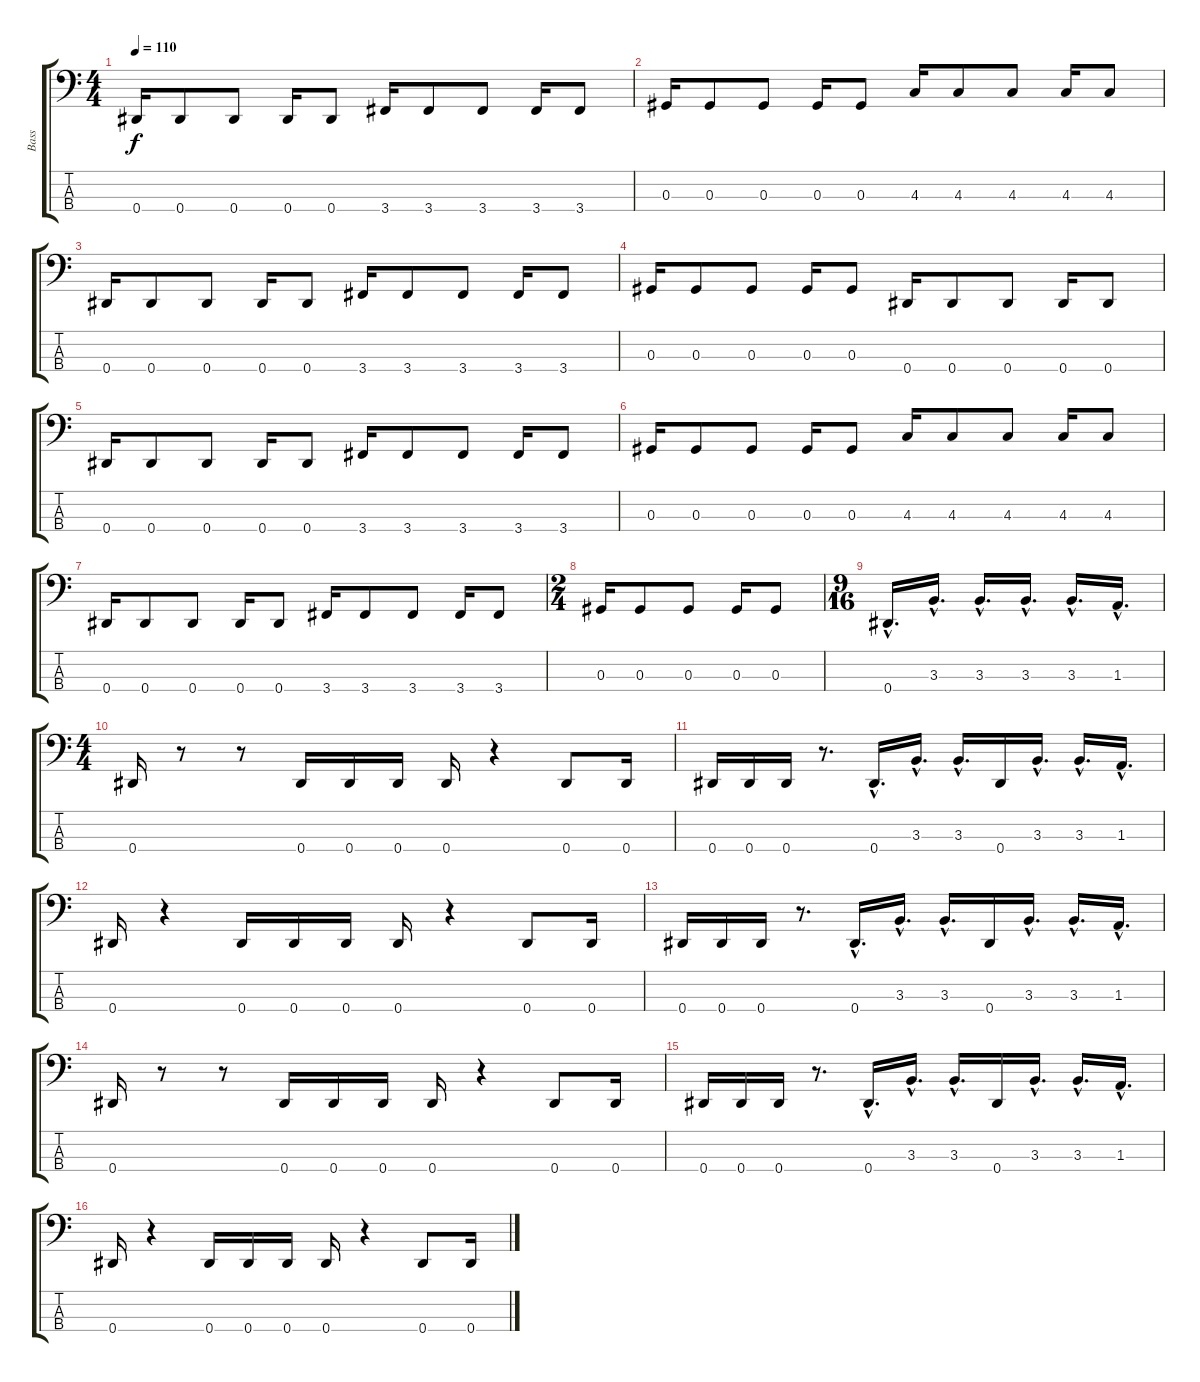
\track ("Bass" "Bass") {instrument electricbassfinger}
\staff {score tabs}
\tuning (Gb2 Db2 Ab1 Eb1) {hide}
\ts (4 4)
\tempo 110
\clef f4
\ks c
0.4.16{dy f} 0.4.8 0.4.8 0.4.16 0.4.8 3.4.16 3.4.8 3.4.8 3.4.16 3.4.8 |
0.3.16 0.3.8 0.3.8 0.3.16 0.3.8 4.3.16 4.3.8 4.3.8 4.3.16 4.3.8 |
0.4.16 0.4.8 0.4.8 0.4.16 0.4.8 3.4.16 3.4.8 3.4.8 3.4.16 3.4.8 |
0.3.16 0.3.8 0.3.8 0.3.16 0.3.8 0.4.16 0.4.8 0.4.8 0.4.16 0.4.8 |
0.4.16 0.4.8 0.4.8 0.4.16 0.4.8 3.4.16 3.4.8 3.4.8 3.4.16 3.4.8 |
0.3.16 0.3.8 0.3.8 0.3.16 0.3.8 4.3.16 4.3.8 4.3.8 4.3.16 4.3.8 |
0.4.16 0.4.8 0.4.8 0.4.16 0.4.8 3.4.16 3.4.8 3.4.8 3.4.16 3.4.8 |
\ts (2 4)
0.3.16 0.3.8 0.3.8 0.3.16 0.3.8 |
\ts (9 16)
0.4{hac}.16{d} 3.3{hac}.16{d} 3.3{hac}.16{d} 3.3{hac}.16{d} 3.3{hac}.16{d} 1.3{hac}.16{d} |
\ts (4 4)
0.4.16 r.8 r.8 0.4.16 0.4.16 0.4.16 0.4.16 r.4 0.4.8 0.4.16 |
0.4.16 0.4.16 0.4.16 r.8{d} 0.4{hac}.16{d} 3.3{hac}.16{d} 3.3{hac}.16{d} 0.4.16 3.3{hac}.16{d} 3.3{hac}.16{d} 1.3{hac}.16{d} |
0.4.16 r.4 0.4.16 0.4.16 0.4.16 0.4.16 r.4 0.4.8 0.4.16 |
0.4.16 0.4.16 0.4.16 r.8{d} 0.4{hac}.16{d} 3.3{hac}.16{d} 3.3{hac}.16{d} 0.4.16 3.3{hac}.16{d} 3.3{hac}.16{d} 1.3{hac}.16{d} |
0.4.16 r.8 r.8 0.4.16 0.4.16 0.4.16 0.4.16 r.4 0.4.8 0.4.16 |
0.4.16 0.4.16 0.4.16 r.8{d} 0.4{hac}.16{d} 3.3{hac}.16{d} 3.3{hac}.16{d} 0.4.16 3.3{hac}.16{d} 3.3{hac}.16{d} 1.3{hac}.16{d} |
0.4.16 r.4 0.4.16 0.4.16 0.4.16 0.4.16 r.4 0.4.8 0.4.16
